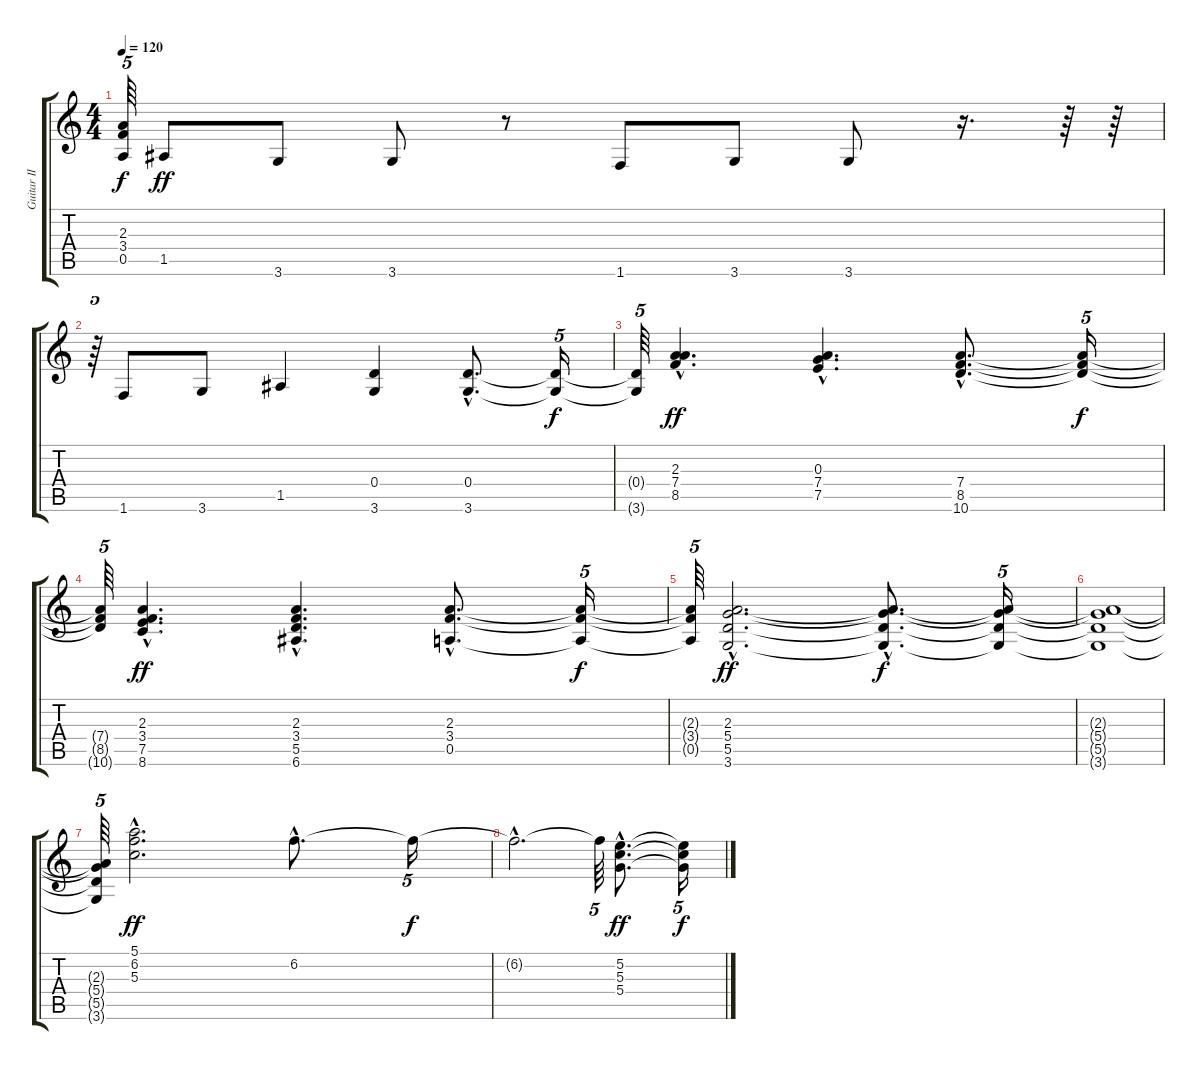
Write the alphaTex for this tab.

\track ("Guitar II" "Guitar II") {instrument electricguitarjazz}
\staff {score tabs}
\tuning (E4 B3 G3 D3 A2 E2) {hide}
\ts (4 4)
\tempo 120
\clef g2
\ks c
(2.3{t} 3.4{t} 0.5{t}).64{tu (5 4) dy f} 1.5.8{dy ff} 3.6.8 3.6.8 r.8 1.6.8 3.6.8 3.6.8 r.16{d} r.64 r.64 |
r.64{tu (5 4)} 1.6.8 3.6.8 1.5.4 (0.4 3.6).4 (0.4{hac} 3.6{hac}).8{d} (0.4{t} 3.6{t}).16{tu (5 4) dy f} |
(0.4{t} 3.6{t}).64{tu (5 4)} (2.3{hac} 7.4{hac} 8.5{hac}).4{d dy ff} (0.3{hac} 7.4{hac} 7.5{hac}).4{d} (7.4{hac} 8.5{hac} 10.6{hac}).8{d} (7.4{t} 8.5{t} 10.6{t}).16{tu (5 4) dy f} |
(7.4{t} 8.5{t} 10.6{t}).64{tu (5 4)} (2.3{hac} 3.4{hac} 7.5{hac} 8.6{hac}).4{d dy ff} (2.3{hac} 3.4{hac} 5.5{hac} 6.6{hac}).4{d} (2.3{hac} 3.4{hac} 0.5{hac}).8{d} (2.3{t} 3.4{t} 0.5{t}).16{tu (5 4) dy f} |
(2.3{t} 3.4{t} 0.5{t}).64{tu (5 4)} (2.3{hac} 5.4{hac} 5.5{hac} 3.6{hac}).2{d dy ff} (2.3{hac t} 5.4{hac t} 5.5{hac t} 3.6{hac t}).8{d dy f} (2.3{t} 5.4{t} 5.5{t} 3.6{t}).16{tu (5 4)} |
(2.3{t} 5.4{t} 5.5{t} 3.6{t}).1 |
(2.3{t} 5.4{t} 5.5{t} 3.6{t}).64{tu (5 4)} (5.1{hac} 6.2{hac} 5.3{hac}).2{d dy ff} 6.2{hac}.8{d} 6.2{t}.16{tu (5 4) dy f} |
6.2{hac t}.2{d} 6.2{t}.64{tu (5 4)} (5.2{hac} 5.3{hac} 5.4{hac}).8{d dy ff} (5.2{t} 5.3{t} 5.4{t}).16{tu (5 4) dy f}
